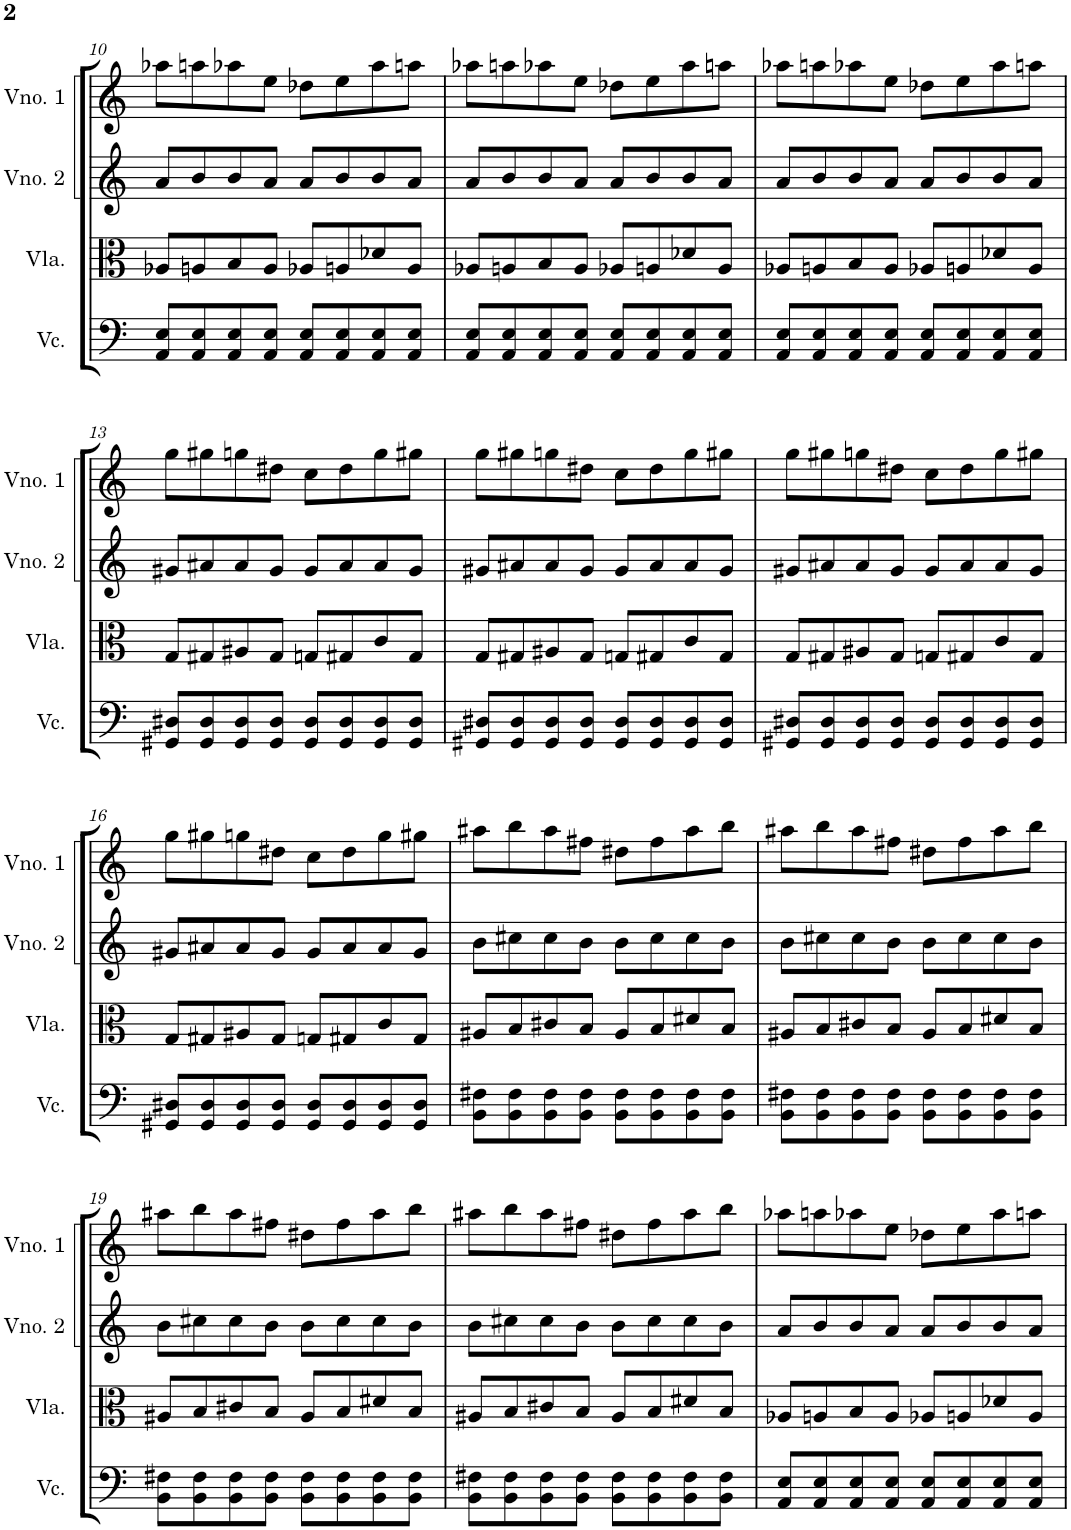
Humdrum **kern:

**kern	**kern	**kern	**kern
*part4	*part3	*part2	*part1
*staff4	*staff3	*staff2	*staff1
*I"Violoncelo	*I"Viola	*I"Violino 2	*I"Violino 1
*I'Vc.	*I'Vla.	*I'Vno. 2	*I'Vno. 1
!!LO:PB:g=z
*clefF4	*clefC3	*clefG2	*clefG2
*k[]	*k[]	*k[]	*k[]
*M4/4	*M4/4	*M4/4	*M4/4
=10	=10	=10	=10
8AA/ 8E/L	8A-X/L	8a/L	8aa-X\L
8AA/ 8E/	8An/	8b/	8aan\
8AA/ 8E/	8B/	8b/	8aa-X\
8AA/ 8E/J	8A/J	8a/J	8ee\J
8AA/ 8E/L	8A-X/L	8a/L	8dd-X\L
8AA/ 8E/	8An/	8b/	8ee\
8AA/ 8E/	8d-X/	8b/	8aa-\
8AA/ 8E/J	8A/J	8a/J	8aan\J
=11	=11	=11	=11
8AA/ 8E/L	8A-X/L	8a/L	8aa-X\L
8AA/ 8E/	8An/	8b/	8aan\
8AA/ 8E/	8B/	8b/	8aa-X\
8AA/ 8E/J	8A/J	8a/J	8ee\J
8AA/ 8E/L	8A-X/L	8a/L	8dd-X\L
8AA/ 8E/	8An/	8b/	8ee\
8AA/ 8E/	8d-X/	8b/	8aa-\
8AA/ 8E/J	8A/J	8a/J	8aan\J
=12	=12	=12	=12
8AA/ 8E/L	8A-X/L	8a/L	8aa-X\L
8AA/ 8E/	8An/	8b/	8aan\
8AA/ 8E/	8B/	8b/	8aa-X\
8AA/ 8E/J	8A/J	8a/J	8ee\J
8AA/ 8E/L	8A-X/L	8a/L	8dd-X\L
8AA/ 8E/	8An/	8b/	8ee\
8AA/ 8E/	8d-X/	8b/	8aa-\
8AA/ 8E/J	8A/J	8a/J	8aan\J
!!LO:LB:g=z
=13	=13	=13	=13
8GG#X/ 8D#X/L	8G/L	8g#X/L	8gg\L
8GG#/ 8D#/	8G#X/	8a#X/	8gg#X\
8GG#/ 8D#/	8A#X/	8a#/	8ggn\
8GG#/ 8D#/J	8G#/J	8g#/J	8dd#X\J
8GG#/ 8D#/L	8Gn/L	8g#/L	8cc\L
8GG#/ 8D#/	8G#X/	8a#/	8dd#\
8GG#/ 8D#/	8c/	8a#/	8gg\
8GG#/ 8D#/J	8G#/J	8g#/J	8gg#X\J
=14	=14	=14	=14
8GG#X/ 8D#X/L	8G/L	8g#X/L	8gg\L
8GG#/ 8D#/	8G#X/	8a#X/	8gg#X\
8GG#/ 8D#/	8A#X/	8a#/	8ggn\
8GG#/ 8D#/J	8G#/J	8g#/J	8dd#X\J
8GG#/ 8D#/L	8Gn/L	8g#/L	8cc\L
8GG#/ 8D#/	8G#X/	8a#/	8dd#\
8GG#/ 8D#/	8c/	8a#/	8gg\
8GG#/ 8D#/J	8G#/J	8g#/J	8gg#X\J
=15	=15	=15	=15
8GG#X/ 8D#X/L	8G/L	8g#X/L	8gg\L
8GG#/ 8D#/	8G#X/	8a#X/	8gg#X\
8GG#/ 8D#/	8A#X/	8a#/	8ggn\
8GG#/ 8D#/J	8G#/J	8g#/J	8dd#X\J
8GG#/ 8D#/L	8Gn/L	8g#/L	8cc\L
8GG#/ 8D#/	8G#X/	8a#/	8dd#\
8GG#/ 8D#/	8c/	8a#/	8gg\
8GG#/ 8D#/J	8G#/J	8g#/J	8gg#X\J
!!LO:LB:g=z
=16	=16	=16	=16
8GG#X/ 8D#X/L	8G/L	8g#X/L	8gg\L
8GG#/ 8D#/	8G#X/	8a#X/	8gg#X\
8GG#/ 8D#/	8A#X/	8a#/	8ggn\
8GG#/ 8D#/J	8G#/J	8g#/J	8dd#X\J
8GG#/ 8D#/L	8Gn/L	8g#/L	8cc\L
8GG#/ 8D#/	8G#X/	8a#/	8dd#\
8GG#/ 8D#/	8c/	8a#/	8gg\
8GG#/ 8D#/J	8G#/J	8g#/J	8gg#X\J
=17	=17	=17	=17
8BB\ 8F#X\L	8A#X/L	8b\L	8aa#X\L
8BB\ 8F#\	8B/	8cc#X\	8bb\
8BB\ 8F#\	8c#X/	8cc#\	8aa#\
8BB\ 8F#\J	8B/J	8b\J	8ff#X\J
8BB\ 8F#\L	8A#/L	8b\L	8dd#X\L
8BB\ 8F#\	8B/	8cc#\	8ff#\
8BB\ 8F#\	8d#X/	8cc#\	8aa#\
8BB\ 8F#\J	8B/J	8b\J	8bb\J
=18	=18	=18	=18
8BB\ 8F#X\L	8A#X/L	8b\L	8aa#X\L
8BB\ 8F#\	8B/	8cc#X\	8bb\
8BB\ 8F#\	8c#X/	8cc#\	8aa#\
8BB\ 8F#\J	8B/J	8b\J	8ff#X\J
8BB\ 8F#\L	8A#/L	8b\L	8dd#X\L
8BB\ 8F#\	8B/	8cc#\	8ff#\
8BB\ 8F#\	8d#X/	8cc#\	8aa#\
8BB\ 8F#\J	8B/J	8b\J	8bb\J
!!LO:LB:g=z
=19	=19	=19	=19
8BB\ 8F#X\L	8A#X/L	8b\L	8aa#X\L
8BB\ 8F#\	8B/	8cc#X\	8bb\
8BB\ 8F#\	8c#X/	8cc#\	8aa#\
8BB\ 8F#\J	8B/J	8b\J	8ff#X\J
8BB\ 8F#\L	8A#/L	8b\L	8dd#X\L
8BB\ 8F#\	8B/	8cc#\	8ff#\
8BB\ 8F#\	8d#X/	8cc#\	8aa#\
8BB\ 8F#\J	8B/J	8b\J	8bb\J
=20	=20	=20	=20
8BB\ 8F#X\L	8A#X/L	8b\L	8aa#X\L
8BB\ 8F#\	8B/	8cc#X\	8bb\
8BB\ 8F#\	8c#X/	8cc#\	8aa#\
8BB\ 8F#\J	8B/J	8b\J	8ff#X\J
8BB\ 8F#\L	8A#/L	8b\L	8dd#X\L
8BB\ 8F#\	8B/	8cc#\	8ff#\
8BB\ 8F#\	8d#X/	8cc#\	8aa#\
8BB\ 8F#\J	8B/J	8b\J	8bb\J
=21	=21	=21	=21
8AA/ 8E/L	8A-X/L	8a/L	8aa-X\L
8AA/ 8E/	8An/	8b/	8aan\
8AA/ 8E/	8B/	8b/	8aa-X\
8AA/ 8E/J	8A/J	8a/J	8ee\J
8AA/ 8E/L	8A-X/L	8a/L	8dd-X\L
8AA/ 8E/	8An/	8b/	8ee\
8AA/ 8E/	8d-X/	8b/	8aa-\
8AA/ 8E/J	8A/J	8a/J	8aan\J
=	=	=	=
*-	*-	*-	*-
